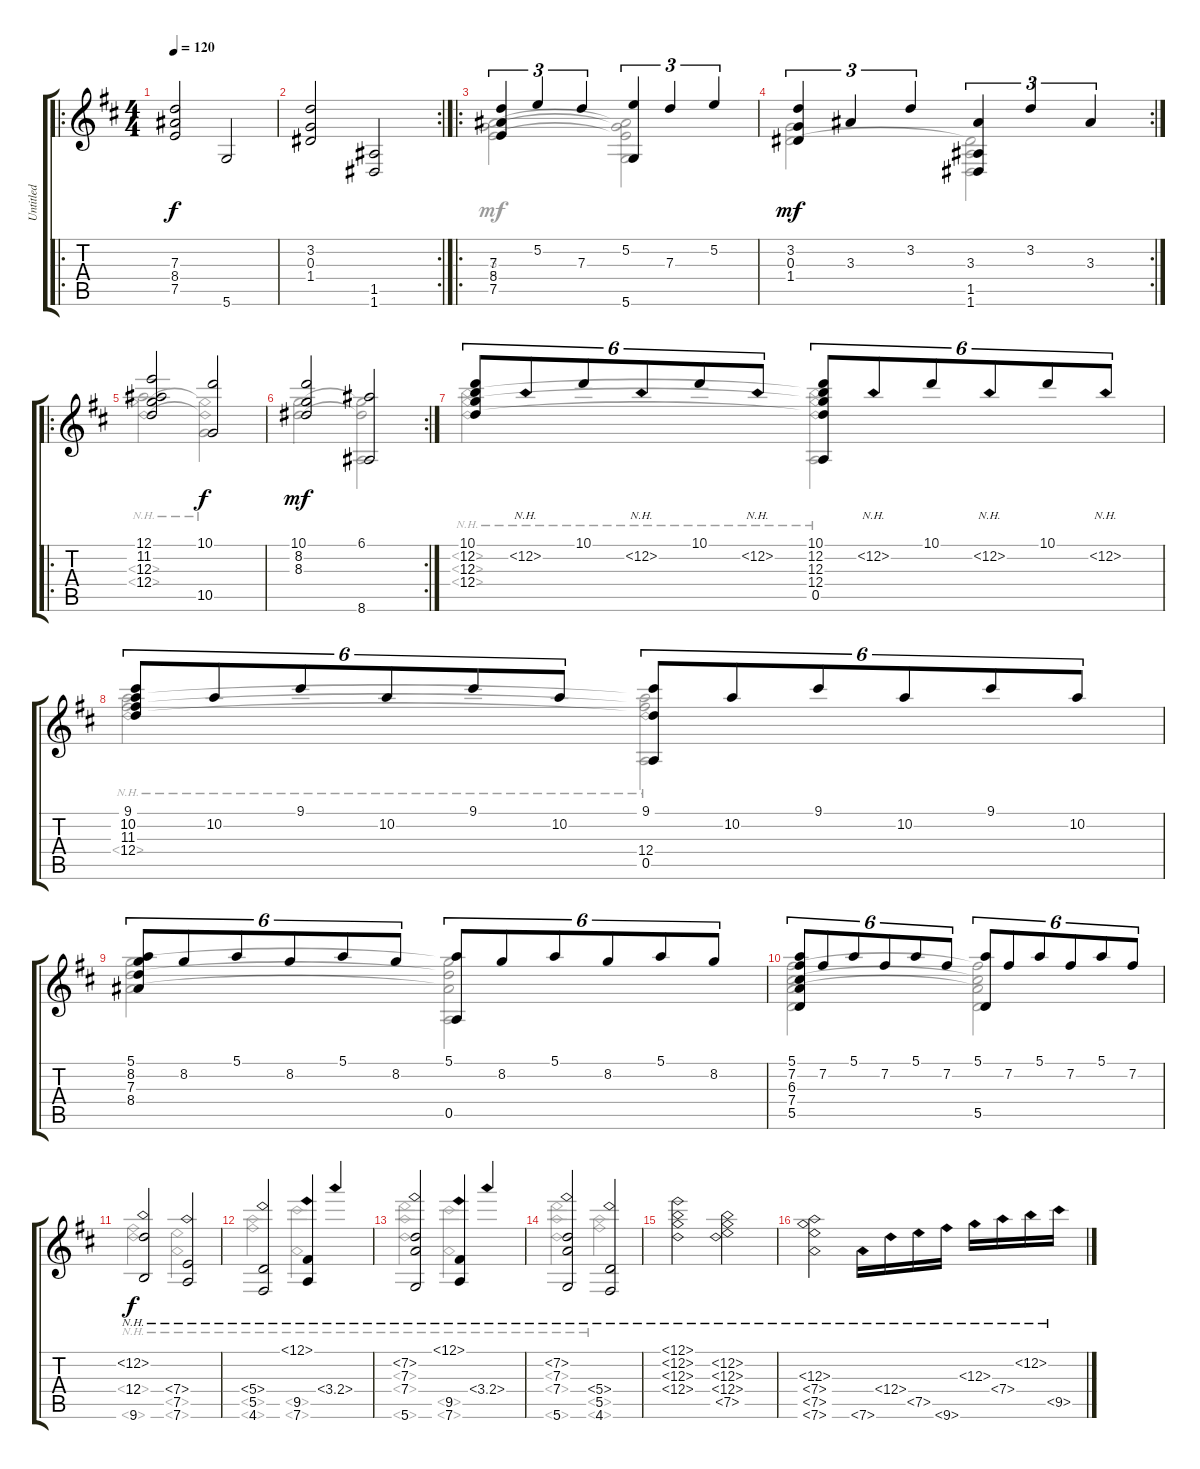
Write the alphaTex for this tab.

\track ("Untitled" "Untitled") {instrument acousticguitarnylon}
\staff {score tabs}
\tuning (E4 B3 G3 D3 A2 D2) {hide}
\voice
\ro
\ts (4 4)
\tempo 120
\clef g2
\ks d
(7.3 8.4 7.5).2{dy f} 5.6.2 |
\rc 2
(3.2 0.3 1.4).2 (1.5 1.6).2 |
\ro
(7.3 8.4 7.5).4{tu (3 2)} 5.2.4{tu (3 2)} 7.3.4{tu (3 2)} (5.2 5.6).4{tu (3 2)} 7.3.4{tu (3 2)} 5.2.4{tu (3 2)} |
\rc 2
(3.2 0.3 1.4).4{tu (3 2) dy mf} 3.3.4{tu (3 2)} 3.2.4{tu (3 2)} (3.3 1.5 1.6).4{tu (3 2)} 3.2.4{tu (3 2)} 3.3.4{tu (3 2)} |
\ro
(12.1 11.2 12.3 12.4).2 (10.1 10.5).2{dy f} |
\rc 2
(10.1 8.2 8.3).2{dy mf} (6.1 8.6).2 |
(10.1 12.2 12.3 12.4).8{tu (6 4)} 12.2{nh}.8{tu (6 4)} 10.1.8{tu (6 4)} 12.2{nh}.8{tu (6 4)} 10.1.8{tu (6 4)} 12.2{nh}.8{tu (6 4)} (10.1 12.2 12.3 12.4 0.5).8{tu (6 4)} 12.2{nh}.8{tu (6 4)} 10.1.8{tu (6 4)} 12.2{nh}.8{tu (6 4)} 10.1.8{tu (6 4)} 12.2{nh}.8{tu (6 4)} |
(9.1 10.2 11.3 12.4).8{tu (6 4)} 10.2.8{tu (6 4)} 9.1.8{tu (6 4)} 10.2.8{tu (6 4)} 9.1.8{tu (6 4)} 10.2.8{tu (6 4)} (9.1 12.4 0.5).8{tu (6 4)} 10.2.8{tu (6 4)} 9.1.8{tu (6 4)} 10.2.8{tu (6 4)} 9.1.8{tu (6 4)} 10.2.8{tu (6 4)} |
(5.1 8.2 7.3 8.4).8{tu (6 4)} 8.2.8{tu (6 4)} 5.1.8{tu (6 4)} 8.2.8{tu (6 4)} 5.1.8{tu (6 4)} 8.2.8{tu (6 4)} (5.1 0.5).8{tu (6 4)} 8.2.8{tu (6 4)} 5.1.8{tu (6 4)} 8.2.8{tu (6 4)} 5.1.8{tu (6 4)} 8.2.8{tu (6 4)} |
(5.1 7.2 6.3 7.4 5.5).8{tu (6 4)} 7.2.8{tu (6 4)} 5.1.8{tu (6 4)} 7.2.8{tu (6 4)} 5.1.8{tu (6 4)} 7.2.8{tu (6 4)} (5.1 5.5).8{tu (6 4)} 7.2.8{tu (6 4)} 5.1.8{tu (6 4)} 7.2.8{tu (6 4)} 5.1.8{tu (6 4)} 7.2.8{tu (6 4)} |
(12.2{nh} 12.4 9.6).2{dy f} (7.4{nh} 7.5 7.6).2 |
(5.4{nh} 5.5 4.6).2 (12.1{nh} 9.5 7.6).4 3.4{nh}.4 |
(7.2{nh} 7.3 7.4 5.6).2 (12.1{nh} 9.5 7.6).4 3.4{nh}.4 |
(7.2{nh} 7.3 7.4 5.6).2 (5.4{nh} 5.5 4.6).2 |
(12.1{nh} 12.2{nh} 12.3{nh} 12.4{nh}).2 (12.2{nh} 12.3{nh} 12.4{nh} 7.5{nh}).2 |
(12.3{nh} 7.4{nh} 7.5{nh} 7.6{nh}).2 7.6{nh}.16 12.4{nh}.16 7.5{nh}.16 9.6{nh}.16 12.3{nh}.16 7.4{nh}.16 12.2{nh}.16 9.5{nh}.16
\voice
\clef g2
\ottava regular
\simile none
\ks d
|
|
(3.3 5.4 7.5).2{dy mf} (3.3{t} 5.4{t} 7.5{t} 5.6).2 |
(0.3 1.4).2 (1.4{t} 1.5 1.6).2 |
(11.2 12.3{nh} 12.4{nh}).2 (12.3{nh t} 12.4{nh t} 10.5).2 |
(8.2 8.3).2 (8.2{t} 8.3{t} 8.6).2 |
(12.2{nh} 12.3{nh} 12.4{nh}).2 (12.2{nh t} 12.3{nh t} 12.4{nh t} 0.5).2 |
(10.2 11.3 12.4{nh}).2 (10.2{t} 11.3{t} 12.4{nh t} 0.5).2 |
(8.2 7.3 8.4).2 (8.2{t} 7.3{t} 8.4{t} 0.5).2 |
(7.2 6.3 7.4 5.5).2 (7.2{t} 6.3{t} 7.4{t} 5.5).2 |
(12.4{nh} 9.6{nh}).2{dy f} (7.5{nh} 7.6{nh}).2 |
(5.5{nh} 4.6{nh}).2 (9.5{nh} 7.6{nh}).2 |
(7.3{nh} 7.4{nh} 5.6{nh}).2 (9.5{nh} 7.6{nh}).2 |
(7.3{nh} 7.4{nh} 5.6{nh}).2 (5.5{nh} 4.6{nh}).2 |
|
